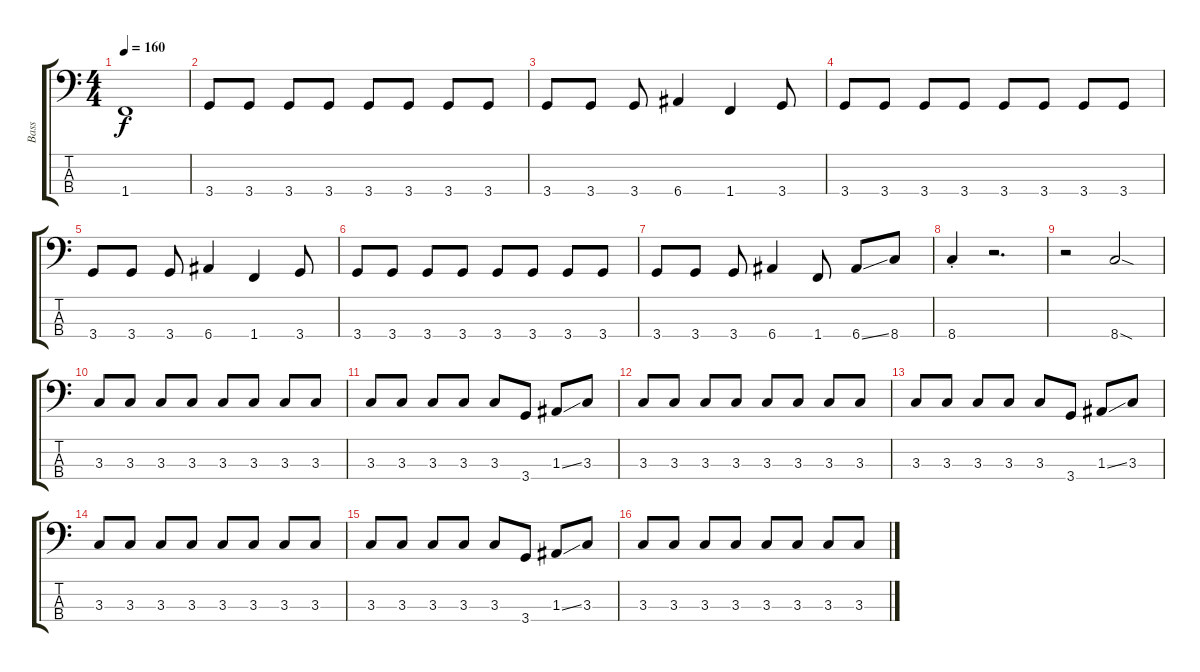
\track ("Bass" "Bass") {instrument electricbassfinger}
\staff {score tabs}
\tuning (G2 D2 A1 E1) {hide}
\ts (4 4)
\tempo 160
\clef f4
\ks c
1.4.1{dy f} |
3.4.8 3.4.8 3.4.8 3.4.8 3.4.8 3.4.8 3.4.8 3.4.8 |
3.4.8 3.4.8 3.4.8 6.4.4 1.4.4 3.4.8 |
3.4.8 3.4.8 3.4.8 3.4.8 3.4.8 3.4.8 3.4.8 3.4.8 |
3.4.8 3.4.8 3.4.8 6.4.4 1.4.4 3.4.8 |
3.4.8 3.4.8 3.4.8 3.4.8 3.4.8 3.4.8 3.4.8 3.4.8 |
3.4.8 3.4.8 3.4.8 6.4.4 1.4.8 6.4{ss}.8 8.4.8 |
8.4{st}.4 r.2{d} |
r.2 8.4{sod}.2 |
3.3.8 3.3.8 3.3.8 3.3.8 3.3.8 3.3.8 3.3.8 3.3.8 |
3.3.8 3.3.8 3.3.8 3.3.8 3.3.8 3.4.8 1.3{ss}.8 3.3.8 |
3.3.8 3.3.8 3.3.8 3.3.8 3.3.8 3.3.8 3.3.8 3.3.8 |
3.3.8 3.3.8 3.3.8 3.3.8 3.3.8 3.4.8 1.3{ss}.8 3.3.8 |
3.3.8 3.3.8 3.3.8 3.3.8 3.3.8 3.3.8 3.3.8 3.3.8 |
3.3.8 3.3.8 3.3.8 3.3.8 3.3.8 3.4.8 1.3{ss}.8 3.3.8 |
3.3.8 3.3.8 3.3.8 3.3.8 3.3.8 3.3.8 3.3.8 3.3.8
